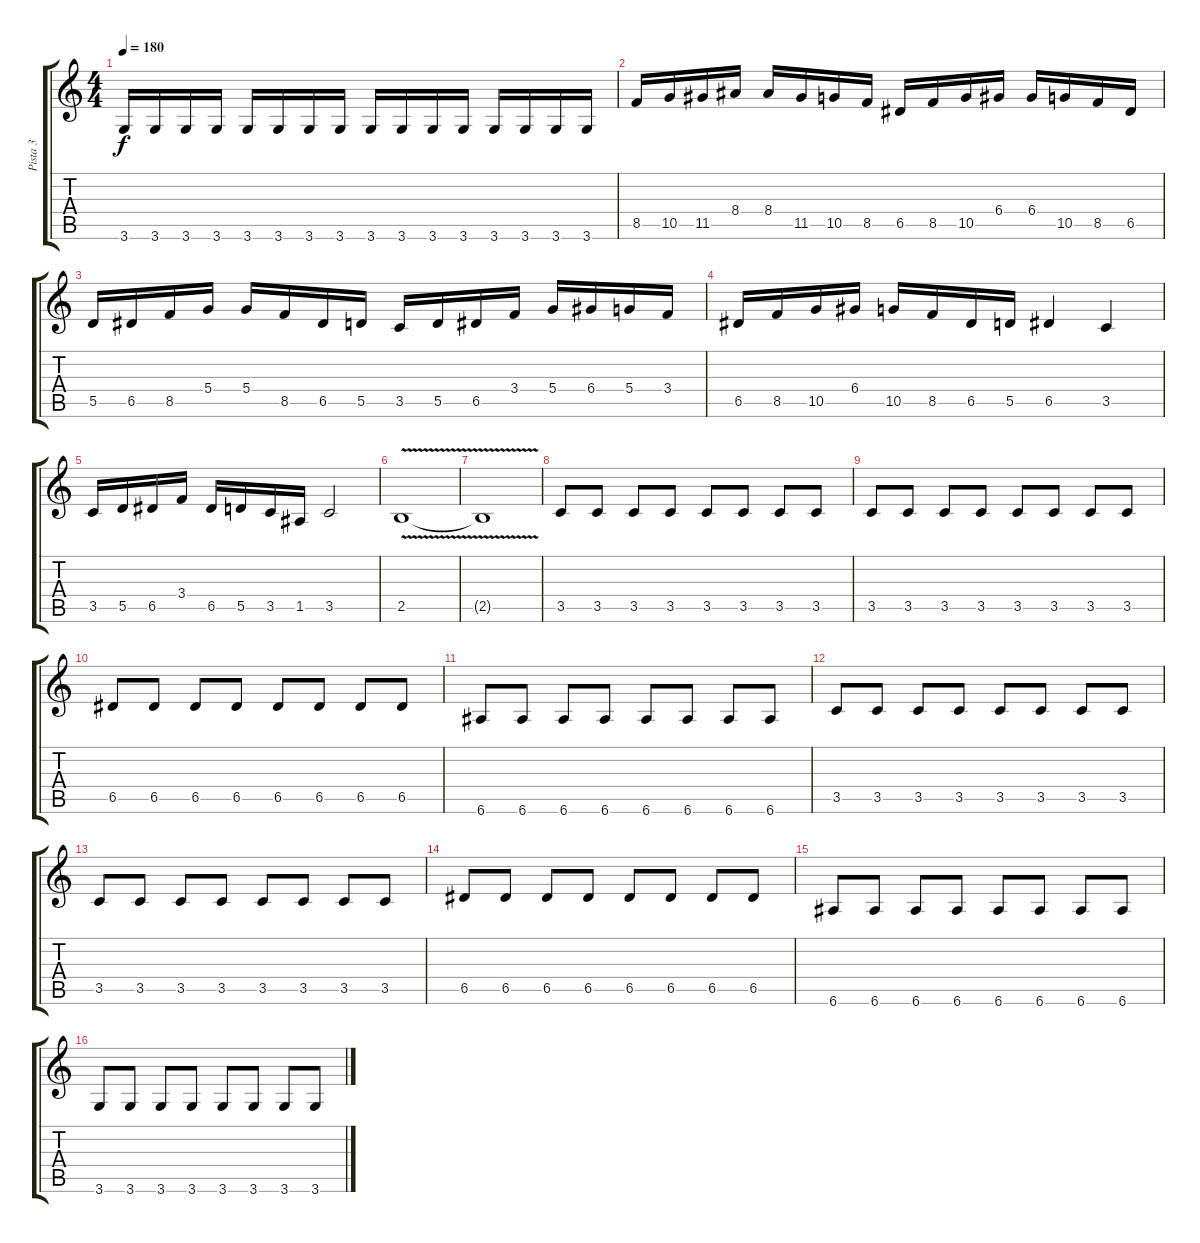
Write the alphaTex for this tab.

\track ("Pista 3" "Pista 3") {instrument electricbassfinger}
\staff {score tabs}
\tuning (E4 B3 G3 D3 A2 E2) {hide}
\ts (4 4)
\tempo 180
\clef g2
\ks c
3.6.16{dy f} 3.6.16 3.6.16 3.6.16 3.6.16 3.6.16 3.6.16 3.6.16 3.6.16 3.6.16 3.6.16 3.6.16 3.6.16 3.6.16 3.6.16 3.6.16 |
8.5.16 10.5.16 11.5.16 8.4.16 8.4.16 11.5.16 10.5.16 8.5.16 6.5.16 8.5.16 10.5.16 6.4.16 6.4.16 10.5.16 8.5.16 6.5.16 |
5.5.16 6.5.16 8.5.16 5.4.16 5.4.16 8.5.16 6.5.16 5.5.16 3.5.16 5.5.16 6.5.16 3.4.16 5.4.16 6.4.16 5.4.16 3.4.16 |
6.5.16 8.5.16 10.5.16 6.4.16 10.5.16 8.5.16 6.5.16 5.5.16 6.5.4 3.5.4 |
3.5.16 5.5.16 6.5.16 3.4.16 6.5.16 5.5.16 3.5.16 1.5.16 3.5.2 |
2.5{v}.1 |
2.5{t}.1 |
3.5.8 3.5.8 3.5.8 3.5.8 3.5.8 3.5.8 3.5.8 3.5.8 |
3.5.8 3.5.8 3.5.8 3.5.8 3.5.8 3.5.8 3.5.8 3.5.8 |
6.5.8 6.5.8 6.5.8 6.5.8 6.5.8 6.5.8 6.5.8 6.5.8 |
6.6.8 6.6.8 6.6.8 6.6.8 6.6.8 6.6.8 6.6.8 6.6.8 |
3.5.8 3.5.8 3.5.8 3.5.8 3.5.8 3.5.8 3.5.8 3.5.8 |
3.5.8 3.5.8 3.5.8 3.5.8 3.5.8 3.5.8 3.5.8 3.5.8 |
6.5.8 6.5.8 6.5.8 6.5.8 6.5.8 6.5.8 6.5.8 6.5.8 |
6.6.8 6.6.8 6.6.8 6.6.8 6.6.8 6.6.8 6.6.8 6.6.8 |
3.6.8 3.6.8 3.6.8 3.6.8 3.6.8 3.6.8 3.6.8 3.6.8
